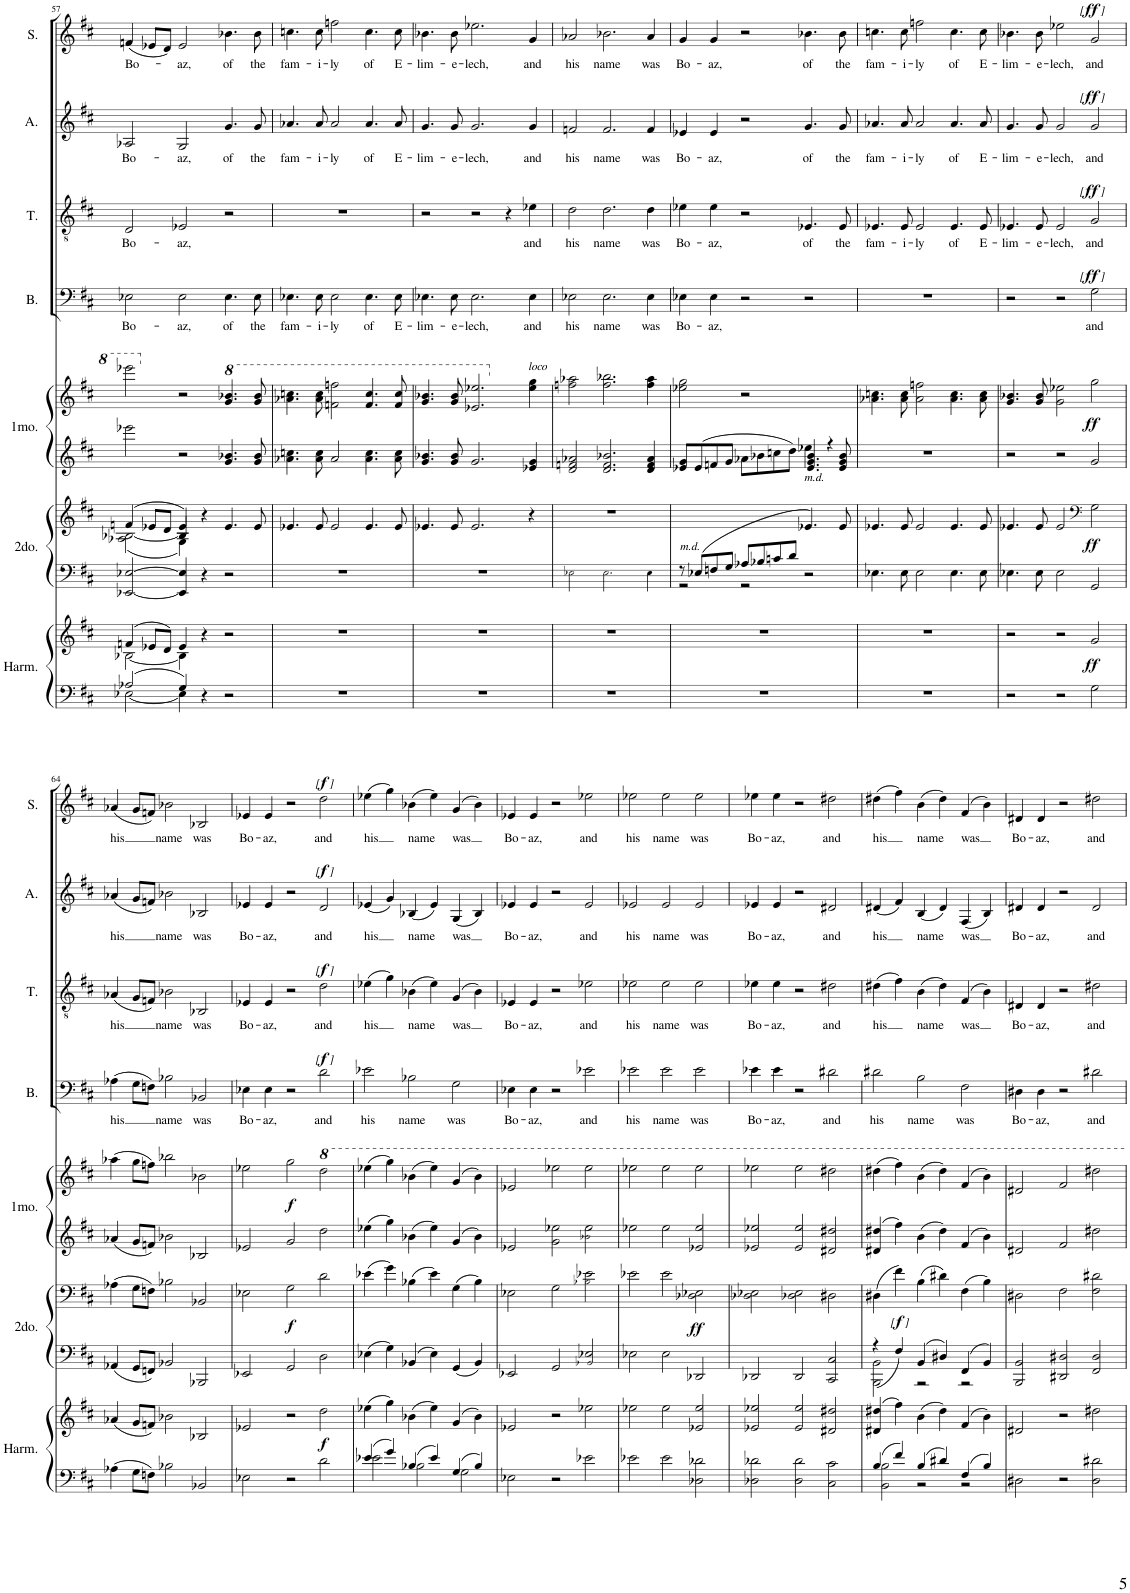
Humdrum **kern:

**kern	**kern	**dynam	**kern	**kern	**dynam	**kern	**kern	**dynam	**kern	**text	**dynam	**kern	**text	**dynam	**kern	**text	**dynam	**kern	**text	**dynam
*part7	*part7	*part7	*part6	*part6	*part6	*part5	*part5	*part5	*part4	*part4	*part4	*part3	*part3	*part3	*part2	*part2	*part2	*part1	*part1	*part1
*staff10	*staff9	*staff9/10	*staff8	*staff7	*staff7/8	*staff6	*staff5	*staff5/6	*staff4	*staff4	*staff4	*staff3	*staff3	*staff3	*staff2	*staff2	*staff2	*staff1	*staff1	*staff1
*I"Harmonium (ad lib.)	*	*	*I"Secundo	*	*	*I"Primo	*	*	*I"Bass	*	*	*I"Tenor	*	*	*I"Alto	*	*	*I"Soprano	*	*
*I'Harm.	*	*	*	*	*	*	*	*	*I'B.	*	*	*I'T.	*	*	*I'A.	*	*	*I'S.	*	*
!!LO:PB:g=z
*clefF4	*clefG2	*	*clefF4	*clefG2	*	*clefG2	*clefG2	*	*clefF4	*	*	*clefGv2	*	*	*clefG2	*	*	*clefG2	*	*
*k[f#c#]	*k[f#c#]	*	*k[f#c#]	*k[f#c#]	*	*k[f#c#]	*k[f#c#]	*	*k[f#c#]	*	*	*k[f#c#]	*	*	*k[f#c#]	*	*	*k[f#c#]	*	*
*M3/2	*M3/2	*	*M3/2	*M3/2	*	*M3/2	*M3/2	*	*M3/2	*	*	*M3/2	*	*	*M3/2	*	*	*M3/2	*	*
=57	=57	=57	=57	=57	=57	=57	=57	=57	=57	=57	=57	=57	=57	=57	=57	=57	=57	=57	=57	=57
*^	*^	*	*	*^	*	*	*	*	*	*	*	*	*	*	*	*	*	*	*	*
*	*	*	*	*	*	*	*^	*	*	*	*	*	*	*	*	*	*	*	*	*	*	*	*
!	!	!	!	!	!	!	!	!	!	!	!	!	!	!LO:LY:b	!	!	!LO:LY:b	!	!	!LO:LY:b	!	!	!LO:LY:b	!
2A-X/	[2E-X\	(4fn/	[2B-X\	.	[2EE-X/ [2E-X/	(4fn/	(2A-X\ [<2B-X\	2ryy	.	2eee-X\	2eeee-X\	.	2E-X\	Bo-	.	2D/	Bo-	.	2A-X/	Bo-	.	(4fn/	Bo-	.
.	.	8e-X/L	.	.	.	8e-X/L	.	.	.	.	.	.	.	.	.	.	.	.	.	.	.	8e-X/L	.	.
.	.	8d/J)	.	.	.	8d/J	.	.	.	.	.	.	.	.	.	.	.	.	.	.	.	8d/J)	.	.
!	!	!	!	!	!	!	!	!	!	!	!	!	!	!LO:LY:b	!	!	!LO:LY:b	!	!	!LO:LY:b	!	!	!LO:LY:b	!
4G/	4E-\]	4e-/	4B-\]	.	4EE-/] 4E-/]	4e-/)	4G\)	4B-/]	.	2r	2r	.	2E-\	-az,	.	2E-X/	-az,	.	2G/	-az,	.	2e-/	-az,	.
4r	2.ryy	4r	2.ryy	.	4r	4r	2.ryy	4ryy	.	.	.	.	.	.	.	.	.	.	.	.	.	.	.	.
*	*	*	*	*	*	*	*	*	*	*	*8va	*	*	*	*	*	*	*	*	*	*	*	*	*
!	!	!	!	!	!	!	!	!	!	!	!	!	!	!LO:LY:b	!	!	!	!	!	!LO:LY:b	!	!	!LO:LY:b	!
2r	.	2r	.	.	2r	4.e-/	.	2ryy	.	4.g/ 4.b-X/	4.gg/ 4.bb-X/	.	4.E-\	of	.	2r	.	.	4.g/	of	.	4.b-X\	of	.
!	!	!	!	!	!	!	!	!	!	!	!	!	!	!LO:LY:b	!	!	!	!	!	!LO:LY:b	!	!	!LO:LY:b	!
.	.	.	.	.	.	8e-/	.	.	.	8g/ 8b-/	8gg/ 8bb-/	.	8E-\	the	.	.	.	.	8g/	the	.	8b-\	the	.
*v	*v	*	*	*	*	*v	*v	*v	*	*	*	*	*	*	*	*	*	*	*	*	*	*	*	*
*	*v	*v	*	*	*	*	*	*	*	*	*	*	*	*	*	*	*	*	*	*	*
=58	=58	=58	=58	=58	=58	=58	=58	=58	=58	=58	=58	=58	=58	=58	=58	=58	=58	=58	=58	=58
!	!	!	!	!	!	!	!	!	!	!LO:LY:b	!	!	!	!	!	!LO:LY:b	!	!	!LO:LY:b	!
1.r	1.r	.	1.r	4.e-X/	.	4.a-X\ 4.ccn\	4.aa-X\ 4.cccn\	.	4.E-X\	fam-	.	1.r	.	.	4.a-X/	fam-	.	4.ccn\	fam-	.
!	!	!	!	!	!	!	!	!	!	!LO:LY:b	!	!	!	!	!	!LO:LY:b	!	!	!LO:LY:b	!
.	.	.	.	8e-/	.	8a-\ 8cc\	8aa-\ 8ccc\	.	8E-\	-i-	.	.	.	.	8a-/	-i-	.	8cc\	-i-	.
!	!	!	!	!	!	!	!	!	!	!LO:LY:b	!	!	!	!	!	!LO:LY:b	!	!	!LO:LY:b	!
.	.	.	.	2e-/	.	2a-/	2ffn\ 2fffn\	.	2E-\	-ly	.	.	.	.	2a-/	-ly	.	2ffn\	-ly	.
!	!	!	!	!	!	!	!	!	!	!LO:LY:b	!	!	!	!	!	!LO:LY:b	!	!	!LO:LY:b	!
.	.	.	.	4.e-/	.	4.a-\ 4.cc\	4.ff/ 4.ccc/	.	4.E-\	of	.	.	.	.	4.a-/	of	.	4.cc\	of	.
!	!	!	!	!	!	!	!	!	!	!LO:LY:b	!	!	!	!	!	!LO:LY:b	!	!	!LO:LY:b	!
.	.	.	.	8e-/	.	8a-\ 8cc\	8ff/ 8ccc/	.	8E-\	E-	.	.	.	.	8a-/	E-	.	8cc\	E-	.
=59	=59	=59	=59	=59	=59	=59	=59	=59	=59	=59	=59	=59	=59	=59	=59	=59	=59	=59	=59	=59
!	!	!	!	!	!	!	!	!	!	!LO:LY:b	!	!	!	!	!	!LO:LY:b	!	!	!LO:LY:b	!
1.r	1.r	.	1.r	4.e-X/	.	4.g/ 4.b-X/	4.gg/ 4.bb-X/	.	4.E-X\	-lim-	.	2r	.	.	4.g/	-lim-	.	4.b-X\	-lim-	.
!	!	!	!	!	!	!	!	!	!	!LO:LY:b	!	!	!	!	!	!LO:LY:b	!	!	!LO:LY:b	!
.	.	.	.	8e-/	.	8g/ 8b-/	8gg/ 8bb-/	.	8E-\	-e-	.	.	.	.	8g/	-e-	.	8b-\	-e-	.
!	!	!	!	!	!	!	!	!	!	!LO:LY:b	!	!	!	!	!	!LO:LY:b	!	!	!LO:LY:b	!
.	.	.	.	2.e-/	.	2.g/	2.ee-X/ 2.eee-X/	.	2.E-\	-lech,	.	2r	.	.	2.g/	-lech,	.	2.ee-X\	-lech,	.
.	.	.	.	.	.	.	.	.	.	.	.	4r	.	.	.	.	.	.	.	.
*	*	*	*	*	*	*	*X8va	*	*	*	*	*	*	*	*	*	*	*	*	*
!	!	!	!	!	!	!	!LO:TX:a:i:t=loco	!	!	!	!	!	!	!	!	!	!	!	!	!
!	!	!	!	!	!	!	!	!	!	!LO:LY:b	!	!	!LO:LY:b	!	!	!LO:LY:b	!	!	!LO:LY:b	!
.	.	.	.	4r	.	4e-X/ 4g/	4ee-\ 4gg\	.	4E-\	and	.	4e-X\	and	.	4g/	and	.	4g/	and	.
=60	=60	=60	=60	=60	=60	=60	=60	=60	=60	=60	=60	=60	=60	=60	=60	=60	=60	=60	=60	=60
!	!	!	!	!	!	!	!	!	!	!LO:LY:b	!	!	!LO:LY:b	!	!	!LO:LY:b	!	!	!LO:LY:b	!
1.r	1.r	.	2E-X!\	1.r	.	2d/ 2fn/ 2a-X/	2ffn\ 2aa-X\	.	2E-X\	his	.	2d\	his	.	2fn/	his	.	2a-X/	his	.
!	!	!	!	!	!	!	!	!	!	!LO:LY:b	!	!	!LO:LY:b	!	!	!LO:LY:b	!	!	!LO:LY:b	!
.	.	.	2.E-!\	.	.	2.d/ 2.f/ 2.b-X/	2.ff\ 2.bb-X\	.	2.E-\	name	.	2.d\	name	.	2.f/	name	.	2.b-X\	name	.
!	!	!	!	!	!	!	!	!	!	!LO:LY:b	!	!	!LO:LY:b	!	!	!LO:LY:b	!	!	!LO:LY:b	!
.	.	.	4E-!\	.	.	4d/ 4f/ 4a-/	4ff\ 4aa-\	.	4E-\	was	.	4d\	was	.	4f/	was	.	4a-/	was	.
=61	=61	=61	=61	=61	=61	=61	=61	=61	=61	=61	=61	=61	=61	=61	=61	=61	=61	=61	=61	=61
*	*	*	*^	*	*	*^	*	*	*	*	*	*	*	*	*	*	*	*	*	*
!	!	!	!	!	!	!	!	!	!	!	!	!LO:LY:b	!	!	!LO:LY:b	!	!	!LO:LY:b	!	!	!LO:LY:b	!
1.r	1.r	.	8r	2r	2ryy	.	8e-X/ 8g/L	1ryy	2ee-X\ 2gg\	.	4E-X\	Bo-	.	4e-X\	Bo-	.	4e-X/	Bo-	.	4g/	Bo-	.
!	!	!	!LO:TX:a:i:t=m.d.	!	!	!	!	!	!	!	!	!	!	!	!	!	!	!	!	!	!	!
.	.	.	(>8E-X/L	.	.	.	8e-/	.	.	.	.	.	.	.	.	.	.	.	.	.	.	.
!	!	!	!	!	!	!	!	!	!	!	!	!LO:LY:b	!	!	!LO:LY:b	!	!	!LO:LY:b	!	!	!LO:LY:b	!
.	.	.	8Fn/	.	.	.	8fn/	.	.	.	4E-\	-az,	.	4e-\	-az,	.	4e-/	-az,	.	4g/	-az,	.
.	.	.	8G/J	.	.	.	8g/J	.	.	.	.	.	.	.	.	.	.	.	.	.	.	.
.	.	.	8A-X/L	2r	2ryy	.	8a-X\L	.	2r	.	2r	.	.	2r	.	.	2r	.	.	2r	.	.
.	.	.	8B-X/	.	.	.	8b-X\	.	.	.	.	.	.	.	.	.	.	.	.	.	.	.
.	.	.	8cn/	.	.	.	8ccn\	.	.	.	.	.	.	.	.	.	.	.	.	.	.	.
.	.	.	8d/J	.	.	.	8dd\J	.	.	.	.	.	.	.	.	.	.	.	.	.	.	.
!	!	!	!	!	!	!	!LO:TX:b:i:t=m.d.	!	!	!	!	!	!	!	!	!	!	!	!	!	!	!
!	!	!	!	!	!	!	!	!	!	!	!	!	!	!	!LO:LY:b	!	!	!LO:LY:b	!	!	!LO:LY:b	!
.	.	.	2r	2ryy	(4.e-X/	.	4ee-X\	4.e-/ 4.g/ 4.b-/	2ryy	.	2r	.	.	4.E-X/	of	.	4.g/	of	.	4.b-X\	of	.
.	.	.	.	.	.	.	4r	.	.	.	.	.	.	.	.	.	.	.	.	.	.	.
!	!	!	!	!	!	!	!	!	!	!	!	!	!	!	!LO:LY:b	!	!	!LO:LY:b	!	!	!LO:LY:b	!
.	.	.	.	.	8e-/	.	.	8e-/ 8g/ 8b-/	.	.	.	.	.	8E-/	the	.	8g/	the	.	8b-\	the	.
*	*	*	*v	*v	*	*	*	*	*	*	*	*	*	*	*	*	*	*	*	*	*	*
=62	=62	=62	=62	=62	=62	=62	=62	=62	=62	=62	=62	=62	=62	=62	=62	=62	=62	=62	=62	=62	=62
!	!	!	!	!	!	!	!	!	!	!	!	!	!	!LO:LY:b	!	!	!LO:LY:b	!	!	!LO:LY:b	!
*	*	*	*	*	*	*v	*v	*	*	*	*	*	*	*	*	*	*	*	*	*	*
1.r	1.r	.	4.E-X\	4.e-X/	.	1.r	4.a-X\ 4.ccn\	.	1.r	.	.	4.E-X/	fam-	.	4.a-X/	fam-	.	4.ccn\	fam-	.
!	!	!	!	!	!	!	!	!	!	!	!	!	!LO:LY:b	!	!	!LO:LY:b	!	!	!LO:LY:b	!
.	.	.	8E-\	8e-/	.	.	8a-\ 8cc\	.	.	.	.	8E-/	-i-	.	8a-/	-i-	.	8cc\	-i-	.
!	!	!	!	!	!	!	!	!	!	!	!	!	!LO:LY:b	!	!	!LO:LY:b	!	!	!LO:LY:b	!
.	.	.	2E-\	2e-/	.	.	2a-\ 2ffn\	.	.	.	.	2E-/	-ly	.	2a-/	-ly	.	2ffn\	-ly	.
!	!	!	!	!	!	!	!	!	!	!	!	!	!LO:LY:b	!	!	!LO:LY:b	!	!	!LO:LY:b	!
.	.	.	4.E-\	4.e-/	.	.	4.a-\ 4.cc\	.	.	.	.	4.E-/	of	.	4.a-/	of	.	4.cc\	of	.
!	!	!	!	!	!	!	!	!	!	!	!	!	!LO:LY:b	!	!	!LO:LY:b	!	!	!LO:LY:b	!
.	.	.	8E-\	8e-/	.	.	8a-\ 8cc\	.	.	.	.	8E-/	E-	.	8a-/	E-	.	8cc\	E-	.
=63	=63	=63	=63	=63	=63	=63	=63	=63	=63	=63	=63	=63	=63	=63	=63	=63	=63	=63	=63	=63
!	!	!	!	!	!	!	!	!	!	!	!	!	!LO:LY:b	!	!	!LO:LY:b	!	!	!LO:LY:b	!
2r	2r	.	4.E-X\	4.e-X/	.	2r	4.g/ 4.b-X/	.	2r	.	.	4.E-X/	-lim-	.	4.g/	-lim-	.	4.b-X\	-lim-	.
!	!	!	!	!	!	!	!	!	!	!	!	!	!LO:LY:b	!	!	!LO:LY:b	!	!	!LO:LY:b	!
.	.	.	8E-\	8e-/	.	.	8g/ 8b-/	.	.	.	.	8E-/	-e-	.	8g/	-e-	.	8b-\	-e-	.
!	!	!	!	!	!	!	!	!	!	!	!	!	!LO:LY:b	!	!	!LO:LY:b	!	!	!LO:LY:b	!
2r	2r	.	2E-\	2e-/	.	2r	2g\ 2ee-X\	.	2r	.	.	2E-/	-lech,	.	2g/	-lech,	.	2ee-X\	-lech,	.
*	*	*	*	*clefF4	*	*	*	*	*	*	*	*	*	*	*	*	*	*	*	*
!	!	!LO:DY:b	!	!	!LO:DY:b	!	!	!LO:DY:b	!	!LO:LY:b	!LO:DY:a	!	!LO:LY:b	!	!	!LO:LY:b	!	!	!LO:LY:b	!
!	!	!	!	!	!	!	!	!	!	!	!LO:DY:n=1:a	!	!	!	!	!	!	!	!	!
!	!	!	!	!	!	!	!	!	!	!	!LO:DY:n=2:a	!	!	!LO:DY:a	!	!	!	!	!	!
!	!	!	!	!	!	!	!	!	!	!	!	!	!	!LO:DY:n=1:a	!	!	!	!	!	!
!	!	!	!	!	!	!	!	!	!	!	!	!	!	!LO:DY:n=2:a	!	!	!LO:DY:a	!	!	!
!	!	!	!	!	!	!	!	!	!	!	!	!	!	!	!	!	!LO:DY:n=1:a	!	!	!
!	!	!	!	!	!	!	!	!	!	!	!	!	!	!	!	!	!LO:DY:n=2:a	!	!	!LO:DY:a
!	!	!	!	!	!	!	!	!	!	!	!	!	!	!	!	!	!	!	!	!LO:DY:n=1:a
!	!	!	!	!	!	!	!	!	!	!	!	!	!	!	!	!	!	!	!	!LO:DY:n=2:a
2G\	2g/	ff	2GG/	2G\	ff	2g/	2gg\	ff	2G\	and	other-dynamics ff other-dynamics	2G/	and	other-dynamics ff other-dynamics	2g/	and	other-dynamics ff other-dynamics	2g/	and	other-dynamics ff other-dynamics
!!LO:LB:g=z
=64	=64	=64	=64	=64	=64	=64	=64	=64	=64	=64	=64	=64	=64	=64	=64	=64	=64	=64	=64	=64
!	!	!	!	!	!	!	!	!	!	!LO:LY:b	!	!	!LO:LY:b	!	!	!LO:LY:b	!	!	!LO:LY:b	!
4A-X\	(4a-X/	.	4AA-X/	4A-X\	.	4a-X/	(4aa-X\	.	(4A-X\	his	.	(4A-X/	his	.	(4a-X/	his	.	(4a-X/	his	.
8G\L	8g/L	.	8GG/L	8G\L	.	8g/L	8gg\L	.	8G\L	.	.	8G/L	.	.	8g/L	.	.	8g/L	.	.
8Fn\J	8fn/J)	.	8FFn/J	8Fn\J)	.	8fn/J	8ffn\J)	.	8Fn\J)	.	.	8Fn/J)	.	.	8fn/J)	.	.	8fn/J)	.	.
!	!	!	!	!	!	!	!	!	!	!LO:LY:b	!	!	!LO:LY:b	!	!	!LO:LY:b	!	!	!LO:LY:b	!
2B-X\	2b-X\	.	2BB-X/	2B-X\	.	2b-X\	2bb-X\	.	2B-X\	name	.	2B-X\	name	.	2b-X\	name	.	2b-X\	name	.
!	!	!	!	!	!	!	!	!	!	!LO:LY:b	!	!	!LO:LY:b	!	!	!LO:LY:b	!	!	!LO:LY:b	!
2BB-X/	2B-X/	.	2BBB-X/	2BB-X/	.	2B-X/	2b-X\	.	2BB-X/	was	.	2BB-X/	was	.	2B-X/	was	.	2B-X/	was	.
=65	=65	=65	=65	=65	=65	=65	=65	=65	=65	=65	=65	=65	=65	=65	=65	=65	=65	=65	=65	=65
!	!	!	!	!	!	!	!	!	!	!LO:LY:b	!	!	!LO:LY:b	!	!	!LO:LY:b	!	!	!LO:LY:b	!
2E-X\	2e-X/	.	2EE-X/	2E-X\	.	2e-X/	2ee-X\	.	4E-X\	Bo-	.	4E-X/	Bo-	.	4e-X/	Bo-	.	4e-X/	Bo-	.
!	!	!	!	!	!	!	!	!	!	!LO:LY:b	!	!	!LO:LY:b	!	!	!LO:LY:b	!	!	!LO:LY:b	!
.	.	.	.	.	.	.	.	.	4E-\	-az,	.	4E-/	-az,	.	4e-/	-az,	.	4e-/	-az,	.
!	!	!	!	!	!LO:DY:b	!	!	!LO:DY:b	!	!	!	!	!	!	!	!	!	!	!	!
2r	2r	.	2GG/	2G\	f	2g/	2gg\	f	2r	.	.	2r	.	.	2r	.	.	2r	.	.
!	!	!LO:DY:b	!	!	!	!	!	!	!	!LO:LY:b	!LO:DY:a	!	!LO:LY:b	!	!	!LO:LY:b	!	!	!LO:LY:b	!
!	!	!	!	!	!	!	!	!	!	!	!LO:DY:n=1:a	!	!	!	!	!	!	!	!	!
!	!	!	!	!	!	!	!	!	!	!	!LO:DY:n=2:a	!	!	!LO:DY:a	!	!	!	!	!	!
!	!	!	!	!	!	!	!	!	!	!	!	!	!	!LO:DY:n=1:a	!	!	!	!	!	!
!	!	!	!	!	!	!	!	!	!	!	!	!	!	!LO:DY:n=2:a	!	!	!LO:DY:a	!	!	!
!	!	!	!	!	!	!	!	!	!	!	!	!	!	!	!	!	!LO:DY:n=1:a	!	!	!
!	!	!	!	!	!	!	!	!	!	!	!	!	!	!	!	!	!LO:DY:n=2:a	!	!	!LO:DY:a
!	!	!	!	!	!	!	!	!	!	!	!	!	!	!	!	!	!	!	!	!LO:DY:n=1:a
!	!	!	!	!	!	!	!	!	!	!	!	!	!	!	!	!	!	!	!	!LO:DY:n=2:a
2d\	2dd\	f	2D\	2d\	.	2dd\	2ddd\	.	2d\	and	other-dynamics f other-dynamics	2d\	and	other-dynamics f other-dynamics	2d/	and	other-dynamics f other-dynamics	2dd\	and	other-dynamics f other-dynamics
=66	=66	=66	=66	=66	=66	=66	=66	=66	=66	=66	=66	=66	=66	=66	=66	=66	=66	=66	=66	=66
*^	*	*	*	*	*	*	*	*	*	*	*	*	*	*	*	*	*	*	*	*
!	!	!	!	!	!	!	!	!	!	!	!LO:LY:b	!	!	!LO:LY:b	!	!	!LO:LY:b	!	!	!LO:LY:b	!
4e-X/	2e-\	(4ee-X\	.	4E-X\	(4e-X\	.	4ee-X\	(4eee-X\	.	2e-X\	his	.	(4e-X\	his	.	(4e-X/	his	.	(4ee-X\	his	.
4g/	.	4gg\)	.	4G\	4g\)	.	4gg\	4ggg\)	.	.	.	.	4g\)	.	.	4g/)	.	.	4gg\)	.	.
!	!	!	!	!	!	!	!	!	!	!	!LO:LY:b	!	!	!LO:LY:b	!	!	!LO:LY:b	!	!	!LO:LY:b	!
4B-X/	2B-\	(4b-X\	.	4BB-X/	(4B-X\	.	4b-X\	(4bb-X\	.	2B-X\	name	.	(4B-X\	name	.	(4B-X/	name	.	(4b-X\	name	.
4e-/	.	4ee-\)	.	4E-\	4e-\)	.	4ee-\	4eee-\)	.	.	.	.	4e-\)	.	.	4e-/)	.	.	4ee-\)	.	.
!	!	!	!	!	!	!	!	!	!	!	!LO:LY:b	!	!	!LO:LY:b	!	!	!LO:LY:b	!	!	!LO:LY:b	!
4G/	2G\	(4g/	.	4GG/	(4G\	.	4g/	(4gg/	.	2G\	was	.	(4G/	was	.	(4G/	was	.	(4g/	was	.
4B-/	.	4b-\)	.	4BB-/	4B-\)	.	4b-\	4bb-\)	.	.	.	.	4B-\)	.	.	4B-/)	.	.	4b-\)	.	.
*v	*v	*	*	*	*	*	*	*	*	*	*	*	*	*	*	*	*	*	*	*	*
=67	=67	=67	=67	=67	=67	=67	=67	=67	=67	=67	=67	=67	=67	=67	=67	=67	=67	=67	=67	=67
!	!	!	!	!	!	!	!	!	!	!LO:LY:b	!	!	!LO:LY:b	!	!	!LO:LY:b	!	!	!LO:LY:b	!
2E-X\	2e-X/	.	2EE-X/	2E-X\	.	2e-X/	2ee-X/	.	4E-X\	Bo-	.	4E-X/	Bo-	.	4e-X/	Bo-	.	4e-X/	Bo-	.
!	!	!	!	!	!	!	!	!	!	!LO:LY:b	!	!	!LO:LY:b	!	!	!LO:LY:b	!	!	!LO:LY:b	!
.	.	.	.	.	.	.	.	.	4E-\	-az,	.	4E-/	-az,	.	4e-/	-az,	.	4e-/	-az,	.
2r	2r	.	2GG/	2G\	.	2g\ 2ee-X\	2eee-X\	.	2r	.	.	2r	.	.	2r	.	.	2r	.	.
!	!	!	!	!	!	!	!	!	!	!LO:LY:b	!	!	!LO:LY:b	!	!	!LO:LY:b	!	!	!LO:LY:b	!
2e-X\	2ee-X\	.	2BB-X!/ 2E-X/	2B-X!\ 2e-X\	.	2b-X!\ 2ee-\	2eee-\	.	2e-X\	and	.	2e-X\	and	.	2e-/	and	.	2ee-X\	and	.
=68	=68	=68	=68	=68	=68	=68	=68	=68	=68	=68	=68	=68	=68	=68	=68	=68	=68	=68	=68	=68
!	!	!	!	!	!	!	!	!	!	!LO:LY:b	!	!	!LO:LY:b	!	!	!LO:LY:b	!	!	!LO:LY:b	!
2e-X\	2ee-X\	.	2E-X\	2e-X\	.	2ee-X\	2eee-X\	.	2e-X\	his	.	2e-X\	his	.	2e-X/	his	.	2ee-X\	his	.
!	!	!	!	!	!	!	!	!	!	!LO:LY:b	!	!	!LO:LY:b	!	!	!LO:LY:b	!	!	!LO:LY:b	!
2e-\	2ee-\	.	2E-\	2e-\	.	2ee-\	2eee-\	.	2e-\	name	.	2e-\	name	.	2e-/	name	.	2ee-\	name	.
!	!	!	!	!	!LO:DY:a=2	!	!	!	!	!LO:LY:b	!	!	!LO:LY:b	!	!	!LO:LY:b	!	!	!LO:LY:b	!
2D-X\ 2d-X\	2e-X/ 2ee-/	.	2DD-X/	2D-X\ 2E-X\	ff	2e-X/ 2ee-/	2eee-\	.	2e-\	was	.	2e-\	was	.	2e-/	was	.	2ee-\	was	.
=69	=69	=69	=69	=69	=69	=69	=69	=69	=69	=69	=69	=69	=69	=69	=69	=69	=69	=69	=69	=69
!	!	!	!	!	!	!	!	!	!	!LO:LY:b	!	!	!LO:LY:b	!	!	!LO:LY:b	!	!	!LO:LY:b	!
2D-X\ 2d-X\	2e-X/ 2ee-X/	.	2DD-X/	2D-X\ 2E-X\	.	2e-X/ 2ee-X/	2eee-X\	.	4e-X\	Bo-	.	4e-X\	Bo-	.	4e-X/	Bo-	.	4ee-X\	Bo-	.
!	!	!	!	!	!	!	!	!	!	!LO:LY:b	!	!	!LO:LY:b	!	!	!LO:LY:b	!	!	!LO:LY:b	!
.	.	.	.	.	.	.	.	.	4e-\	-az,	.	4e-\	-az,	.	4e-/	-az,	.	4ee-\	-az,	.
2D-\ 2d-\	2e-/ 2ee-/	.	2DD-/	2D-X\ 2E-\	.	2e-/ 2ee-/	2eee-\	.	2r	.	.	2r	.	.	2r	.	.	2r	.	.
!	!	!	!	!	!	!	!	!	!	!LO:LY:b	!	!	!LO:LY:b	!	!	!LO:LY:b	!	!	!LO:LY:b	!
2C#\ 2c#\	2d#X/ 2dd#X/	.	2CC#/ 2C#/	2D#X\	.	2d#X/ 2dd#X/	2ddd#X\	.	2d#X\	and	.	2d#X\	and	.	2d#X/	and	.	2dd#X\	and	.
=70	=70	=70	=70	=70	=70	=70	=70	=70	=70	=70	=70	=70	=70	=70	=70	=70	=70	=70	=70	=70
*^	*	*	*^	*	*	*	*	*	*	*	*	*	*	*	*	*	*	*	*	*
!	!	!	!	!	!	!	!	!	!	!	!	!LO:LY:b	!	!	!LO:LY:b	!	!	!LO:LY:b	!	!	!LO:LY:b	!
4B/	2BB\ 2B\	(4d#X/ 4dd#X/	.	4r	2BBB\ 2BB\	(4D#X\	.	4d#X/ 4dd#X/	(4ddd#X\	.	2d#X\	his	.	(4d#X\	his	.	(4d#X/	his	.	(4dd#X\	his	.
!	!	!	!	!	!	!	!LO:DY:b	!	!	!	!	!	!	!	!	!	!	!	!	!	!	!
!	!	!	!	!	!	!	!LO:DY:n=1:b	!	!	!	!	!	!	!	!	!	!	!	!	!	!	!
!	!	!	!	!	!	!	!LO:DY:n=2:b	!	!	!	!	!	!	!	!	!	!	!	!	!	!	!
4f#/	.	4ff#\)	.	4F#/	.	4f#\)	other-dynamics f other-dynamics	4ff#\	4fff#\)	.	.	.	.	4f#\)	.	.	4f#/)	.	.	4ff#\)	.	.
!	!	!	!	!	!	!	!	!	!	!	!	!LO:LY:b	!	!	!LO:LY:b	!	!	!LO:LY:b	!	!	!LO:LY:b	!
4B/	2r	(4b\	.	4BB/	2r	(4B\	.	4b\	(4bb\	.	2B\	name	.	(4B\	name	.	(4B/	name	.	(4b\	name	.
4d#X/	.	4dd#\)	.	4D#X/	.	4d#X\)	.	4dd#\	4ddd#\)	.	.	.	.	4d#\)	.	.	4d#/)	.	.	4dd#\)	.	.
!	!	!	!	!	!	!	!	!	!	!	!	!LO:LY:b	!	!	!LO:LY:b	!	!	!LO:LY:b	!	!	!LO:LY:b	!
4F#/	2r	(4f#/	.	4FF#/	2r	(4F#\	.	4f#/	(4ff#/	.	2F#\	was	.	(4F#/	was	.	(4F#/	was	.	(4f#/	was	.
4B/	.	4b\)	.	4BB/	.	4B\)	.	4b\	4bb\)	.	.	.	.	4B\)	.	.	4B/)	.	.	4b\)	.	.
*v	*v	*	*	*v	*v	*	*	*	*	*	*	*	*	*	*	*	*	*	*	*	*	*
=71	=71	=71	=71	=71	=71	=71	=71	=71	=71	=71	=71	=71	=71	=71	=71	=71	=71	=71	=71	=71
!	!	!	!	!	!	!	!	!	!	!LO:LY:b	!	!	!LO:LY:b	!	!	!LO:LY:b	!	!	!LO:LY:b	!
2D#X\	2d#X/	.	2BBB/ 2BB/	2D#X\	.	2d#X/	2dd#X/	.	4D#X\	Bo-	.	4D#X/	Bo-	.	4d#X/	Bo-	.	4d#X/	Bo-	.
!	!	!	!	!	!	!	!	!	!	!LO:LY:b	!	!	!LO:LY:b	!	!	!LO:LY:b	!	!	!LO:LY:b	!
.	.	.	.	.	.	.	.	.	4D#\	-az,	.	4D#/	-az,	.	4d#/	-az,	.	4d#/	-az,	.
2r	2r	.	2DD#X/ 2D#X/	2F#\	.	2f#/	2ff#/	.	2r	.	.	2r	.	.	2r	.	.	2r	.	.
!	!	!	!	!	!	!	!	!	!	!LO:LY:b	!	!	!LO:LY:b	!	!	!LO:LY:b	!	!	!LO:LY:b	!
2D#\ 2d#X\	2dd#X\	.	2FF#/ 2D#/	2F#\ 2d#X\	.	2dd#X\	2ddd#X\	.	2d#X\	and	.	2d#X\	and	.	2d#/	and	.	2dd#X\	and	.
=	=	=	=	=	=	=	=	=	=	=	=	=	=	=	=	=	=	=	=	=
*-	*-	*-	*-	*-	*-	*-	*-	*-	*-	*-	*-	*-	*-	*-	*-	*-	*-	*-	*-	*-
